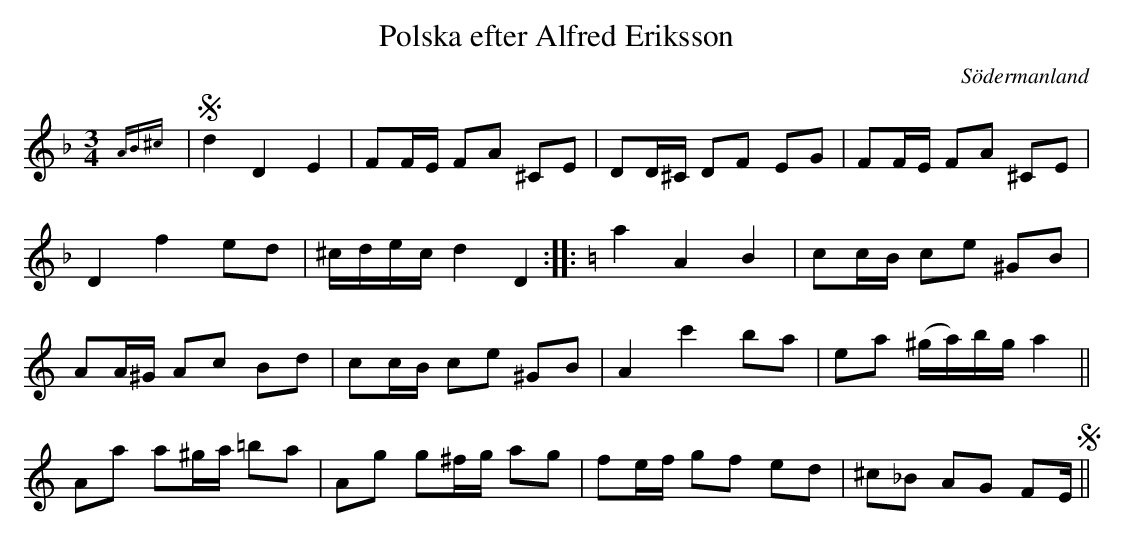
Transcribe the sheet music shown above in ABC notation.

X:1
T: Polska efter Alfred Eriksson
O: Södermanland
M: 3/4
L: 1/16
K: Dm
{AB^c} | S d4 D4 E4 | F2FE F2A2 ^C2E2 | D2D^C D2F2 E2G2 | F2FE F2A2 ^C2E2 |
D4 f4 e2d2 | ^cdec d4 D4 :: \
K:Am \
a4 A4 B4 | c2cB c2e2 ^G2B2 |
A2A^G A2c2 B2d2 | c2cB c2e2 ^G2B2 | A4 c'4 b2a2 | e2a2 (^ga)bg a4 ||
A2a2 a2^ga =b2a2 | A2g2 g2^fg a2g2 | f2ef g2f2 e2d2 | ^c2_B2 A2G2 F2E S||
